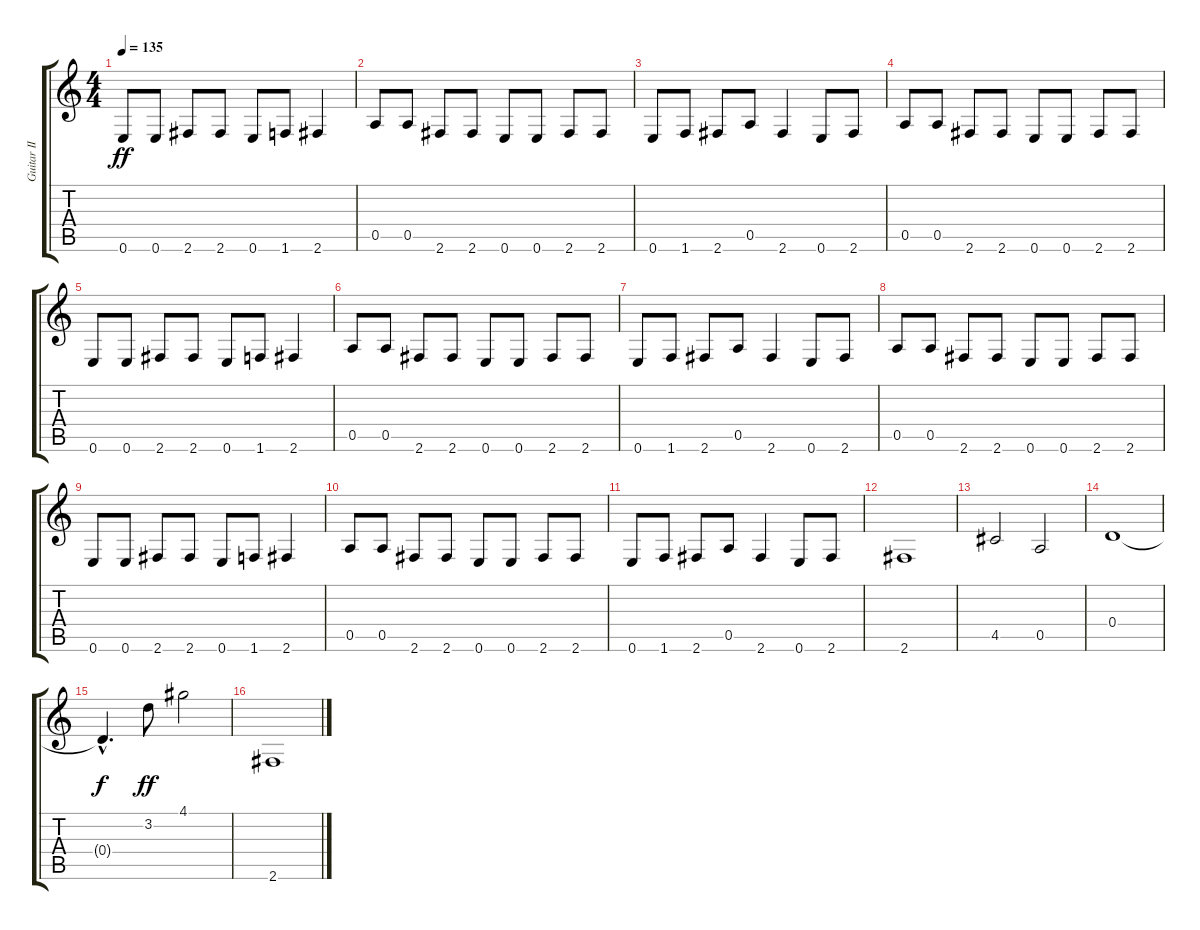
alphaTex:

\track ("Guitar II" "Guitar II") {instrument distortionguitar}
\staff {score tabs}
\tuning (E4 B3 G3 D3 A2 E2) {hide}
\ts (4 4)
\tempo 135
\clef g2
\ks c
0.6.8{dy ff} 0.6.8 2.6.8 2.6.8 0.6.8 1.6.8 2.6.4 |
0.5.8 0.5.8 2.6.8 2.6.8 0.6.8 0.6.8 2.6.8 2.6.8 |
0.6.8 1.6.8 2.6.8 0.5.8 2.6.4 0.6.8 2.6.8 |
0.5.8 0.5.8 2.6.8 2.6.8 0.6.8 0.6.8 2.6.8 2.6.8 |
0.6.8 0.6.8 2.6.8 2.6.8 0.6.8 1.6.8 2.6.4 |
0.5.8 0.5.8 2.6.8 2.6.8 0.6.8 0.6.8 2.6.8 2.6.8 |
0.6.8 1.6.8 2.6.8 0.5.8 2.6.4 0.6.8 2.6.8 |
0.5.8 0.5.8 2.6.8 2.6.8 0.6.8 0.6.8 2.6.8 2.6.8 |
0.6.8 0.6.8 2.6.8 2.6.8 0.6.8 1.6.8 2.6.4 |
0.5.8 0.5.8 2.6.8 2.6.8 0.6.8 0.6.8 2.6.8 2.6.8 |
0.6.8 1.6.8 2.6.8 0.5.8 2.6.4 0.6.8 2.6.8 |
2.6.1 |
4.5.2 0.5.2 |
0.4.1 |
0.4{hac t}.4{d dy f} 3.2.8{dy ff} 4.1.2 |
2.6.1
